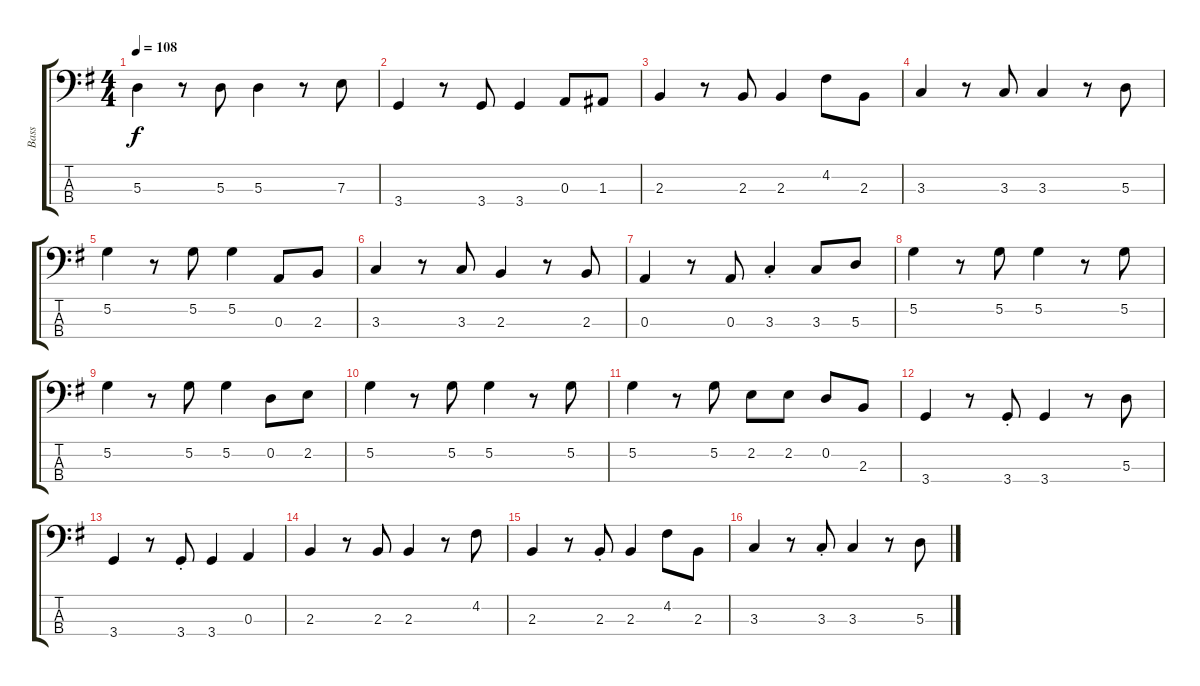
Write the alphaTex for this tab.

\track ("Bass" "Bass") {instrument electricbasspick}
\staff {score tabs}
\tuning (G2 D2 A1 E1) {hide}
\ts (4 4)
\tempo 108
\clef f4
\ks g
5.3.4{dy f} r.8 5.3.8 5.3.4 r.8 7.3.8 |
3.4.4 r.8 3.4.8 3.4.4 0.3.8 1.3.8 |
2.3.4 r.8 2.3.8 2.3.4 4.2.8 2.3.8 |
3.3.4 r.8 3.3.8 3.3.4 r.8 5.3.8 |
5.2.4 r.8 5.2.8 5.2.4 0.3.8 2.3.8 |
3.3.4 r.8 3.3.8 2.3.4 r.8 2.3.8 |
0.3.4 r.8 0.3.8 3.3{st}.4 3.3.8 5.3.8 |
5.2.4 r.8 5.2.8 5.2.4 r.8 5.2.8 |
5.2.4 r.8 5.2.8 5.2.4 0.2.8 2.2.8 |
5.2.4 r.8 5.2.8 5.2.4 r.8 5.2.8 |
5.2.4 r.8 5.2.8 2.2.8 2.2.8 0.2.8 2.3.8 |
3.4.4 r.8 3.4{st}.8 3.4.4 r.8 5.3.8 |
3.4.4 r.8 3.4{st}.8 3.4.4 0.3.4 |
2.3.4 r.8 2.3.8 2.3.4 r.8 4.2.8 |
2.3.4 r.8 2.3{st}.8 2.3.4 4.2.8 2.3.8 |
3.3.4 r.8 3.3{st}.8 3.3.4 r.8 5.3.8
